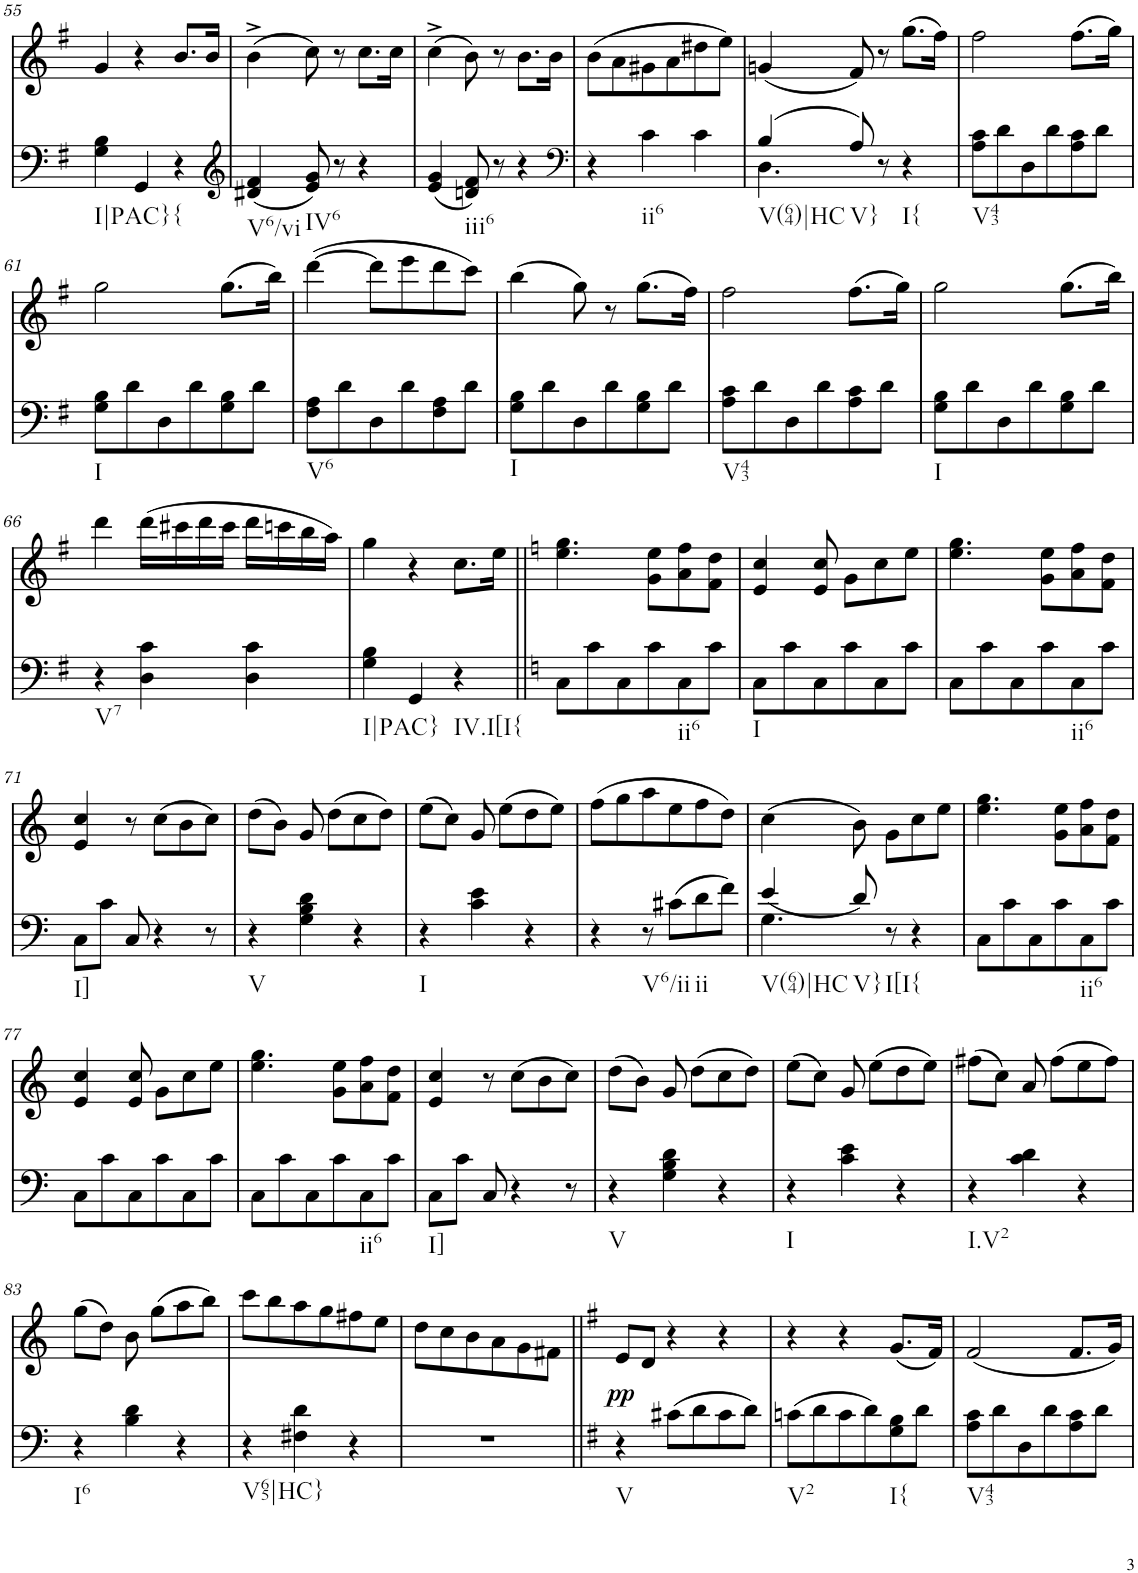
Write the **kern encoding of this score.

**kern	**kern	**text	**dynam
*part2	*part1	*part1	*part1
*staff2	*staff1	*staff1	*staff1
*I"piano	*I"piano	*	*
*I'Pno	*I'Pno	*	*
!!LO:PB:g=z
*clefF4	*clefG2	*	*
*k[f#]	*k[f#]	*	*
*G:	*G:	*	*
*M3/4	*M3/4	*	*
=55	=55	=55	=55
!LO:TX:b:t=I|PAC}	!	!	!
4G\ 4B\	4g/	.	.
4GG/	4r	.	.
!LO:TX:b:t={	!	!	!
4r	8.b/L	.	.
.	16b/Jk	.	.
=56	=56	=56	=56
*clefG2	*	*	*
!LO:TX:b:t=V6/vi	!	!	!
(4d#X/ 4f#/	(4b^\	.	.
!LO:TX:b:t=IV6	!	!	!
8e/ 8g/)	8cc\)	.	.
8r	8r	.	.
4r	8.cc\L	.	.
.	16cc\Jk	.	.
=57	=57	=57	=57
(4e/ 4g/	(4cc^\	.	.
!LO:TX:b:t=iii6	!	!	!
8dn/ 8f#/)	8b\)	.	.
8r	8r	.	.
4r	8.b\L	.	.
.	16b\Jk	.	.
=58	=58	=58	=58
*clefF4	*	*	*
4r	(8b\L	.	.
.	8a\	.	.
!LO:TX:b:t=ii6	!	!	!
4c\	8g#X\	.	.
.	8a\	.	.
4c\	8dd#X\	.	.
.	8ee\J)	.	.
=59	=59	=59	=59
*^	*	*	*
!LO:TX:b:t=V(64)|HC	!	!	!	!
(4B/	4.D\	(4gn/	.	.
!LO:TX:b:t=V}	!	!	!	!
8A/)	.	8f#/)	.	.
8r	4.ryy	8r	.	.
!LO:TX:b:t=I{	!	!	!	!
4r	.	(8.gg\L	.	.
.	.	16ff#\Jk)	.	.
*v	*v	*	*	*
=60	=60	=60	=60
!LO:TX:b:t=V43	!	!	!
!	!	!LO:LY:b	!
8A\ 8c\L	2ff#\	f	.
8d\	.	.	.
8D\	.	.	.
8d\	.	.	.
8A\ 8c\	(8.ff#\L	.	.
8d\J	.	.	.
.	16gg\Jk)	.	.
!!LO:LB:g=z
=61	=61	=61	=61
!LO:TX:b:t=I	!	!	!
8G\ 8B\L	2gg\	.	.
8d\	.	.	.
8D\	.	.	.
8d\	.	.	.
8G\ 8B\	(8.gg\L	.	.
8d\J	.	.	.
.	16bb\Jk)	.	.
=62	=62	=62	=62
!LO:TX:b:t=V6	!	!	!
8F#\ 8A\L	([4ddd\	.	.
8d\	.	.	.
8D\	8ddd\L]	.	.
8d\	8eee\	.	.
8F#\ 8A\	8ddd\	.	.
8d\J	8ccc\J)	.	.
=63	=63	=63	=63
!LO:TX:b:t=I	!	!	!
8G\ 8B\L	(4bb\	.	.
8d\	.	.	.
8D\	8gg\)	.	.
8d\	8r	.	.
8G\ 8B\	(8.gg\L	.	.
8d\J	.	.	.
.	16ff#\Jk)	.	.
=64	=64	=64	=64
!LO:TX:b:t=V43	!	!	!
8A\ 8c\L	2ff#\	.	.
8d\	.	.	.
8D\	.	.	.
8d\	.	.	.
8A\ 8c\	(8.ff#\L	.	.
8d\J	.	.	.
.	16gg\Jk)	.	.
=65	=65	=65	=65
!LO:TX:b:t=I	!	!	!
8G\ 8B\L	2gg\	.	.
8d\	.	.	.
8D\	.	.	.
8d\	.	.	.
8G\ 8B\	(8.gg\L	.	.
8d\J	.	.	.
.	16bb\Jk)	.	.
!!LO:LB:g=z
=66	=66	=66	=66
!LO:TX:b:t=V7	!	!	!
4r	4ddd\	.	.
4D\ 4c\	(16ddd\LL	.	.
.	16ccc#X\	.	.
.	16ddd\	.	.
.	16ccc#\JJ	.	.
4D\ 4c\	16ddd\LL	.	.
.	16cccn\	.	.
.	16bb\	.	.
.	16aa\JJ)	.	.
=67	=67	=67	=67
!LO:TX:b:t=I|PAC}	!	!	!
4G\ 4B\	4gg\	.	.
4GG/	4r	.	.
!LO:TX:b:t=IV.I[I{	!	!	!
!	!	!LO:LY:b	!
4r	8.cc\L	f	.
.	16ee\Jk	.	.
=68||	=68||	=68||	=68||
*k[]	*k[]	*	*
8C\L	4.ee\ 4.gg\	.	.
8c\	.	.	.
8C\	.	.	.
8c\	8g\ 8ee\L	.	.
!LO:TX:b:t=ii6	!	!	!
8C\	8a\ 8ff\	.	.
8c\J	8f\ 8dd\J	.	.
=69	=69	=69	=69
!LO:TX:b:t=I	!	!	!
8C\L	4e/ 4cc/	.	.
8c\	.	.	.
8C\	8e/ 8cc/	.	.
8c\	8g\L	.	.
8C\	8cc\	.	.
8c\J	8ee\J	.	.
=70	=70	=70	=70
8C\L	4.ee\ 4.gg\	.	.
8c\	.	.	.
8C\	.	.	.
8c\	8g\ 8ee\L	.	.
!LO:TX:b:t=ii6	!	!	!
8C\	8a\ 8ff\	.	.
8c\J	8f\ 8dd\J	.	.
!!LO:LB:g=z
=71	=71	=71	=71
!LO:TX:b:t=I]	!	!	!
8C\L	4e/ 4cc/	.	.
8c\J	.	.	.
8C/	8r	.	.
!	!	!LO:LY:b	!
4r	(8cc\L	p	.
.	8b\	.	.
8r	8cc\J)	.	.
=72	=72	=72	=72
!LO:TX:b:t=V	!	!	!
4r	(8dd\L	.	.
.	8b\J)	.	.
4G\ 4B\ 4d\	8g/	.	.
.	(8dd\L	.	.
4r	8cc\	.	.
.	8dd\J)	.	.
=73	=73	=73	=73
!LO:TX:b:t=I	!	!	!
4r	(8ee\L	.	.
.	8cc\J)	.	.
4c\ 4e\	8g/	.	.
.	(8ee\L	.	.
4r	8dd\	.	.
.	8ee\J)	.	.
=74	=74	=74	=74
4r	(8ff\L	.	.
.	8gg\	.	.
!LO:TX:b:t=V6/ii	!	!	!
8r	8aa\	.	.
(8c#X\L	8ee\	.	.
!LO:TX:b:t=ii	!	!	!
8d\	8ff\	.	.
8f\J)	8dd\J)	.	.
=75	=75	=75	=75
*^	*	*	*
!LO:TX:b:t=V(64)|HC	!	!	!	!
!LO:TX:b:t=V}	!	!	!	!
4.G\	(4e/	(4cc\	.	.
.	8d/)	8b\)	.	.
!LO:TX:b:t=I[I{	!	!	!	!
!	!	!	!LO:LY:b	!
8r	4.ryy	8g\L	f	.
4r	.	8cc\	.	.
.	.	8ee\J	.	.
*v	*v	*	*	*
=76	=76	=76	=76
8C\L	4.ee\ 4.gg\	.	.
8c\	.	.	.
8C\	.	.	.
8c\	8g\ 8ee\L	.	.
!LO:TX:b:t=ii6	!	!	!
8C\	8a\ 8ff\	.	.
8c\J	8f\ 8dd\J	.	.
!!LO:LB:g=z
=77	=77	=77	=77
8C\L	4e/ 4cc/	.	.
8c\	.	.	.
8C\	8e/ 8cc/	.	.
8c\	8g\L	.	.
8C\	8cc\	.	.
8c\J	8ee\J	.	.
=78	=78	=78	=78
8C\L	4.ee\ 4.gg\	.	.
8c\	.	.	.
8C\	.	.	.
8c\	8g\ 8ee\L	.	.
!LO:TX:b:t=ii6	!	!	!
8C\	8a\ 8ff\	.	.
8c\J	8f\ 8dd\J	.	.
=79	=79	=79	=79
!LO:TX:b:t=I]	!	!	!
8C\L	4e/ 4cc/	.	.
8c\J	.	.	.
8C/	8r	.	.
!	!	!LO:LY:b	!
4r	(8cc\L	p	.
.	8b\	.	.
8r	8cc\J)	.	.
=80	=80	=80	=80
!LO:TX:b:t=V	!	!	!
4r	(8dd\L	.	.
.	8b\J)	.	.
4G\ 4B\ 4d\	8g/	.	.
.	(8dd\L	.	.
4r	8cc\	.	.
.	8dd\J)	.	.
=81	=81	=81	=81
!LO:TX:b:t=I	!	!	!
4r	(8ee\L	.	.
.	8cc\J)	.	.
4c\ 4e\	8g/	.	.
.	(8ee\L	.	.
4r	8dd\	.	.
.	8ee\J)	.	.
=82	=82	=82	=82
!LO:TX:b:t=I.V2	!	!	!
4r	(8ff#X\L	.	.
.	8cc\J)	.	.
4c\ 4d\	8a/	.	.
.	(8ff#\L	.	.
4r	8ee\	.	.
.	8ff#\J)	.	.
!!LO:LB:g=z
=83	=83	=83	=83
!LO:TX:b:t=I6	!	!	!
4r	(8gg\L	.	.
.	8dd\J)	.	.
4B\ 4d\	8b\	.	.
.	(8gg\L	.	.
4r	8aa\	.	.
.	8bb\J)	.	.
=84	=84	=84	=84
!LO:TX:b:t=V65|HC}	!	!	!
4r	8ccc\L	.	.
.	8bb\	.	.
4F#X\ 4d\	8aa\	.	.
.	8gg\	.	.
4r	8ff#X\	.	.
.	8ee\J	.	.
=85	=85	=85	=85
2.r	8dd\L	.	.
.	8cc\	.	.
.	8b\	.	.
.	8a\	.	.
.	8g\	.	.
.	8f#X\J	.	.
=86||	=86||	=86||	=86||
*k[f#]	*k[f#]	*	*
!LO:TX:b:t=V	!	!	!
!	!	!LO:LY:b	!LO:DY:b
4r	8e/L	pp	pp
.	8d/J	.	.
(8c#X\L	4r	.	.
8d\	.	.	.
8c#\	4r	.	.
8d\J)	.	.	.
=87	=87	=87	=87
!LO:TX:b:t=V2	!	!	!
(8cn\L	4r	.	.
8d\	.	.	.
8c\	4r	.	.
8d\)	.	.	.
!LO:TX:b:t=I{	!	!	!
!	!	!LO:LY:b	!
8G\ 8B\	(8.g/L	p	.
8d\J	.	.	.
.	16f#/Jk)	.	.
=88	=88	=88	=88
!LO:TX:b:t=V43	!	!	!
8A\ 8c\L	(2f#/	.	.
8d\	.	.	.
8D\	.	.	.
8d\	.	.	.
8A\ 8c\	8.f#/L	.	.
8d\J	.	.	.
.	16g/Jk)	.	.
=	=	=	=
*-	*-	*-	*-
